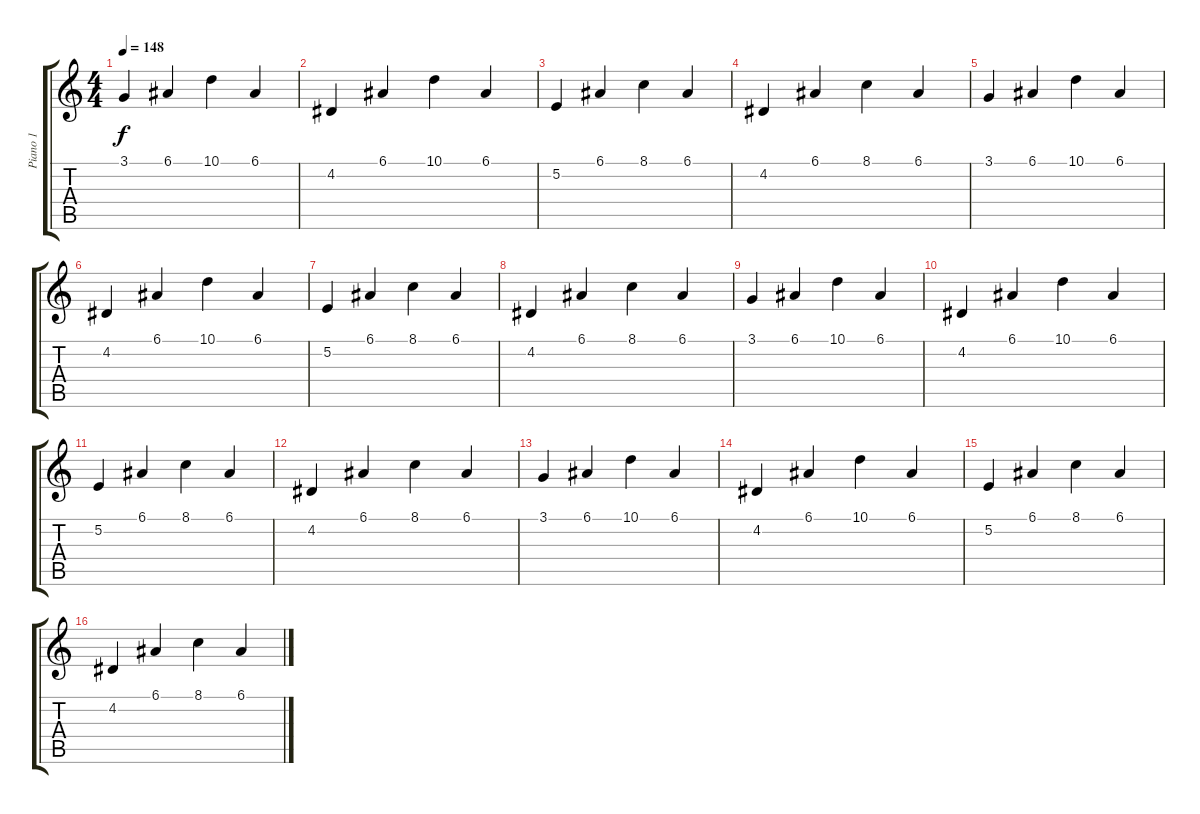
\track ("Piano 1" "Piano 1") {instrument acousticgrandpiano}
\staff {score tabs}
\tuning (E4 B3 G3 D3 A2 E2) {hide}
\ts (4 4)
\tempo 148
\clef g2
\ks c
3.1.4{dy f} 6.1.4 10.1.4 6.1.4 |
4.2.4 6.1.4 10.1.4 6.1.4 |
5.2.4 6.1.4 8.1.4 6.1.4 |
4.2.4 6.1.4 8.1.4 6.1.4 |
3.1.4 6.1.4 10.1.4 6.1.4 |
4.2.4 6.1.4 10.1.4 6.1.4 |
5.2.4 6.1.4 8.1.4 6.1.4 |
4.2.4 6.1.4 8.1.4 6.1.4 |
3.1.4{volume 7} 6.1.4 10.1.4 6.1.4 |
4.2.4 6.1.4 10.1.4 6.1.4 |
5.2.4 6.1.4 8.1.4 6.1.4 |
4.2.4 6.1.4 8.1.4 6.1.4 |
3.1.4 6.1.4 10.1.4 6.1.4 |
4.2.4 6.1.4 10.1.4 6.1.4 |
5.2.4 6.1.4 8.1.4 6.1.4 |
4.2.4 6.1.4 8.1.4 6.1.4
